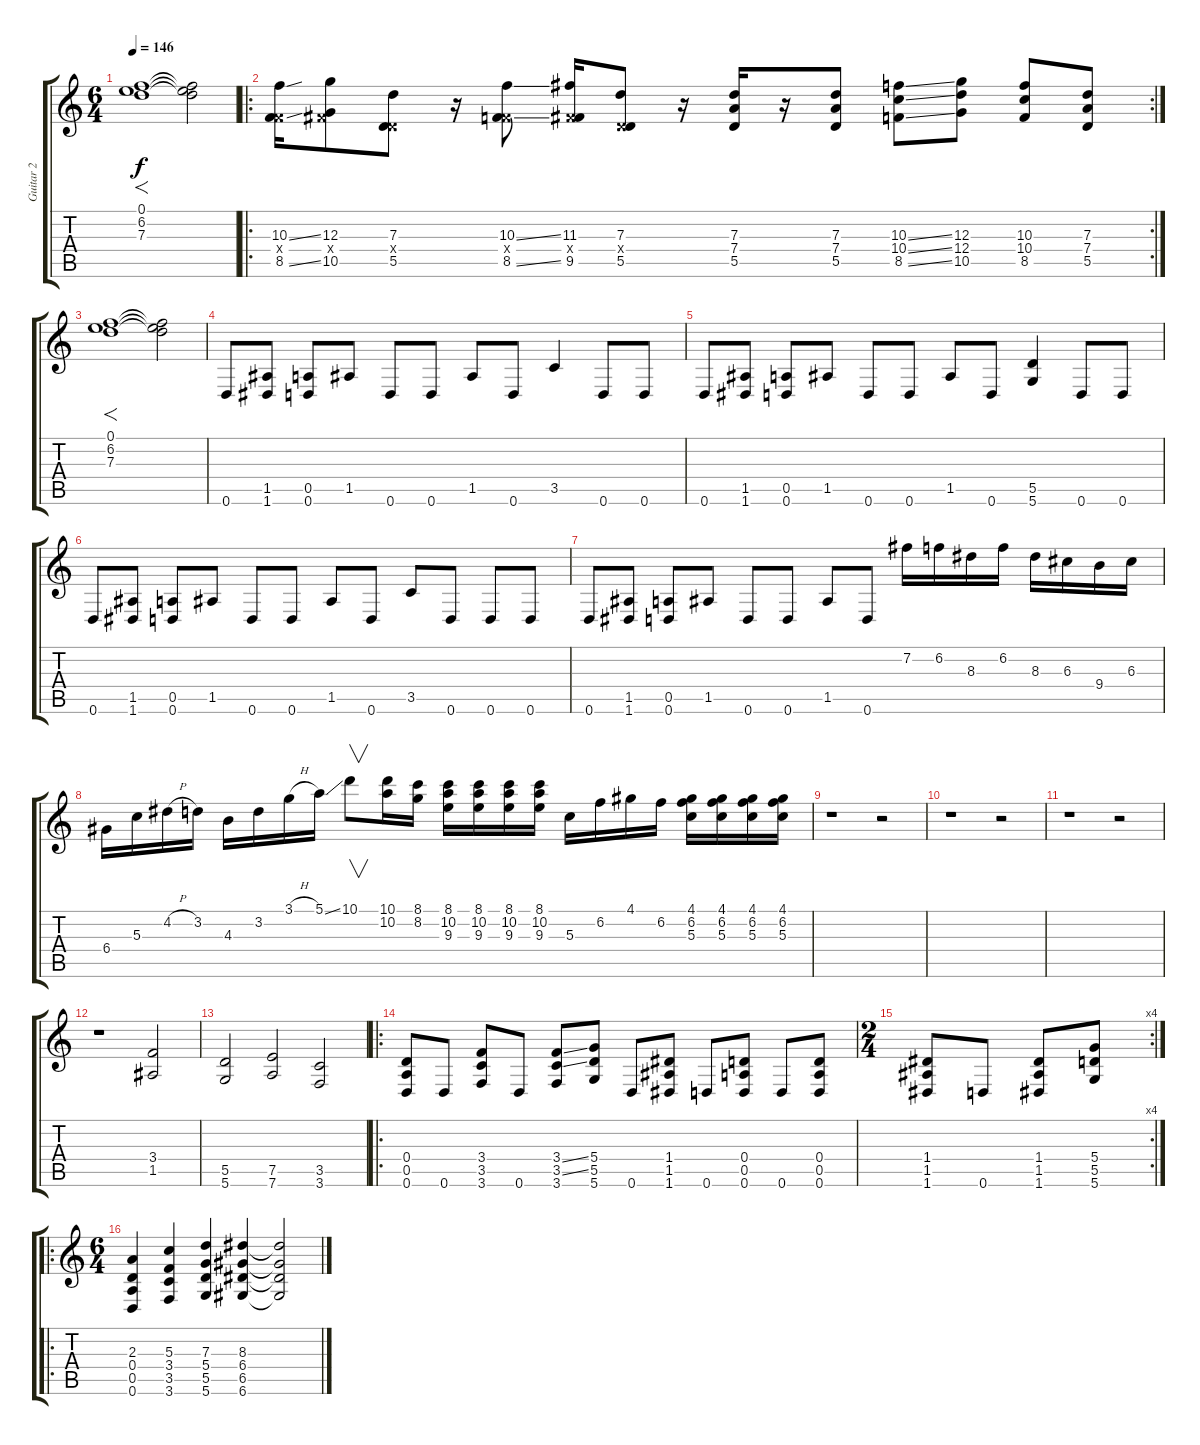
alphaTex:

\track ("Guitar 2" "Guitar 2") {instrument overdrivenguitar}
\staff {score tabs}
\tuning (E4 B3 G3 D3 A2 D2) {hide}
\ts (6 4)
\tempo 146
\clef g2
\ks c
(0.1 6.2 7.3).1{f dy f} (0.1{t} 6.2{t} 7.3{t}).2 |
\ro
\rc 2
(10.3{ss} 3.4{x} 8.5{ss}).16 (12.3 4.4{x} 10.5).8 (7.3 0.4{x} 5.5).8 r.16 (10.3{ss} 3.4{x} 8.5{ss}).8 (11.3 4.4{x} 9.5).16 (7.3 0.4{x} 5.5).8 r.16 (7.3 7.4 5.5).16 r.16 (7.3 7.4 5.5).8 (10.3{ss} 10.4{ss} 8.5{ss}).8 (12.3 12.4 10.5).8 (10.3 10.4 8.5).8 (7.3 7.4 5.5).8 |
(0.1 6.2 7.3).1{f} (0.1{t} 6.2{t} 7.3{t}).2 |
0.6.8{volume 13 instrument overdrivenguitar} (1.5 1.6).8 (0.5 0.6).8 1.5.8 0.6.8 0.6.8 1.5.8 0.6.8 3.5.4 0.6.8 0.6.8 |
0.6.8{volume 13 instrument overdrivenguitar} (1.5 1.6).8 (0.5 0.6).8 1.5.8 0.6.8 0.6.8 1.5.8 0.6.8 (5.5 5.6).4 0.6.8 0.6.8 |
0.6.8{volume 13 instrument overdrivenguitar} (1.5 1.6).8 (0.5 0.6).8 1.5.8 0.6.8 0.6.8 1.5.8 0.6.8 3.5.8 0.6.8 0.6.8 0.6.8 |
0.6.8{volume 13 instrument overdrivenguitar} (1.5 1.6).8 (0.5 0.6).8 1.5.8 0.6.8 0.6.8 1.5.8 0.6.8 7.2.16 6.2.16 8.3.16 6.2.16 8.3.16 6.3.16 9.4.16 6.3.16 |
6.4.16 5.3.16 4.2{h}.16 3.2.16 4.3.16 3.2.16 3.1{h}.16 5.1{ss}.16 10.1.8{v} (10.1 10.2).16 (8.1 8.2).16 (8.1 10.2 9.3).16 (8.1 10.2 9.3).16 (8.1 10.2 9.3).16 (8.1 10.2 9.3).16 5.3.16 6.2.16 4.1.16 6.2.16 (4.1 6.2 5.3).16 (4.1 6.2 5.3).16 (4.1 6.2 5.3).16 (4.1 6.2 5.3).16 |
r.1 r.2 |
r.1 r.2 |
r.1 r.2 |
r.1 (3.4 1.5).2 |
(5.5 5.6).2 (7.5 7.6).2 (3.5 3.6).2 |
\ro
(0.4 0.5 0.6).8 0.6.8 (3.4 3.5 3.6).8 0.6.8 (3.4{ss} 3.5{ss} 3.6).8 (5.4 5.5 5.6).8 0.6.8 (1.4 1.5 1.6).8 0.6.8 (0.4 0.5 0.6).8 0.6.8 (0.4 0.5 0.6).8 |
\rc 4
\ts (2 4)
(1.4 1.5 1.6).8 0.6.8 (1.4 1.5 1.6).8 (5.4 5.5 5.6).8 |
\ro
\ts (6 4)
(2.3 0.4 0.5 0.6).4 (5.3 3.4 3.5 3.6).4 (7.3 5.4 5.5 5.6).4 (8.3 6.4 6.5 6.6).4 (8.3{t} 6.4{t} 6.5{t} 6.6{t}).2
